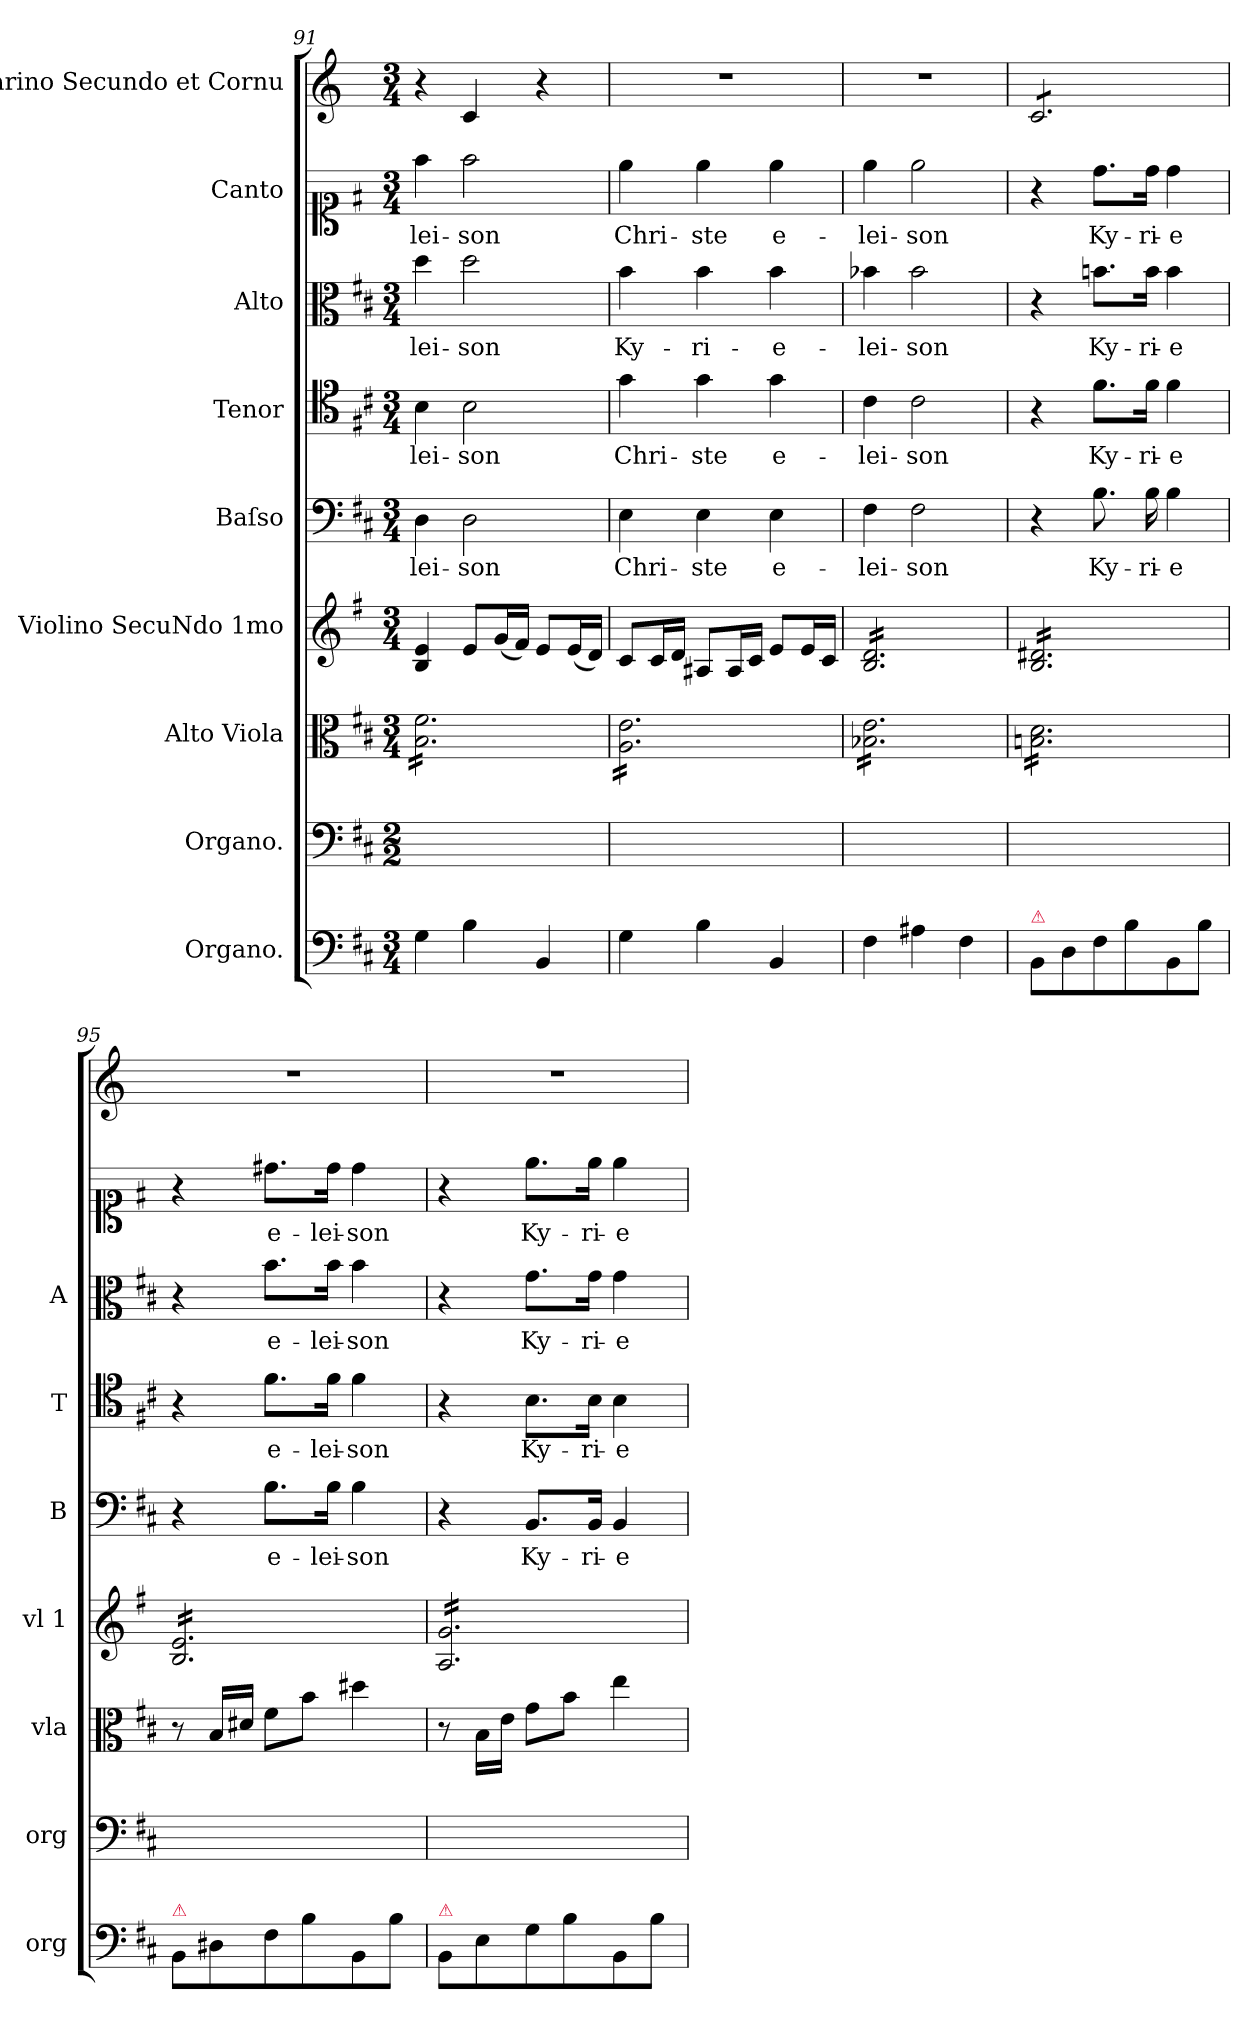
**kern	**kern	**kern	**kern	**kern	**text	**kern	**text	**kern	**text	**kern	**text	**kern
*part9	*part8	*part7	*part6	*part5	*part5	*part4	*part4	*part3	*part3	*part2	*part2	*part1
*staff9	*staff8	*staff7	*staff6	*staff5	*staff5	*staff4	*staff4	*staff3	*staff3	*staff2	*staff2	*staff1
*I"Organo.	*I"Organo.	*I"Alto Viola	*I"Violino SecuNdo 1mo	*I"Baſso	*	*I"Tenor	*	*I"Alto	*	*I"Canto	*	*I"Clarino Secundo et Cornu
*I'org	*I'org	*I'vla	*I'vl 1	*I'B	*	*I'T	*	*I'A	*	*	*	*
*clefF4	*clefF4	*clefC3	*clefG2	*clefF4	*	*clefC4	*	*clefC3	*	*clefC1	*	*clefG2
*	*	*	*	*	*	*	*	*	*	*	*	*ITrd6c10
*k[f#c#]	*k[f#c#]	*k[f#c#]	*k[f#]	*k[f#c#]	*	*k[f#c#]	*	*k[f#c#]	*	*k[f#]	*	*k[f#c#]
*M3/4	*M2/2	*M3/4	*M3/4	*M3/4	*	*M3/4	*	*M3/4	*	*M3/4	*	*M3/4
=91	=91	=91	=91	=91	=91	=91	=91	=91	=91	=91	=91	=91
!	!	!	!	!	!LO:LY:i	!	!LO:LY:i	!	!LO:LY:i	!	!LO:LY:i	!
*	*	*tremolo	*	*	*	*	*	*	*	*	*	*
4G\	2.ryy	16B\ 16f#\LL	4B/ 4e/	4D\	-lei-	4B\	-lei-	4dd\	-lei-	4ff#\	-lei-	4r
.	.	16B\ 16f#\	.	.	.	.	.	.	.	.	.	.
.	.	16B\ 16f#\	.	.	.	.	.	.	.	.	.	.
.	.	16B\ 16f#\	.	.	.	.	.	.	.	.	.	.
!	!	!	!	!	!LO:LY:i	!	!LO:LY:i	!	!LO:LY:i	!	!LO:LY:i	!
4B\	.	16B\ 16f#\	8e/L	2D\	-son	2B\	-son	2dd\	-son	2ff#\	-son	4D/
.	.	16B\ 16f#\	.	.	.	.	.	.	.	.	.	.
.	.	16B\ 16f#\	(16g/L	.	.	.	.	.	.	.	.	.
.	.	16B\ 16f#\	16f#/JJ)	.	.	.	.	.	.	.	.	.
4BB/	.	16B\ 16f#\	8e/L	.	.	.	.	.	.	.	.	4r
.	.	16B\ 16f#\	.	.	.	.	.	.	.	.	.	.
.	.	16B\ 16f#\	(16e/L	.	.	.	.	.	.	.	.	.
.	.	16B\ 16f#\JJ	16d/JJ)	.	.	.	.	.	.	.	.	.
=92	=92	=92	=92	=92	=92	=92	=92	=92	=92	=92	=92	=92
!	!	!	!	!	!	!	!	!	!LO:LY:i	!	!	!
4G\	2.ryy	16A\ 16e\LL	8c/L	4E\	Chri-	4g\	Chri-	4b\	Ky-	4ee\	Chri-	2.r
.	.	16A\ 16e\	.	.	.	.	.	.	.	.	.	.
.	.	16A\ 16e\	16c/L	.	.	.	.	.	.	.	.	.
.	.	16A\ 16e\	16d/JJ	.	.	.	.	.	.	.	.	.
!	!	!	!	!	!	!	!	!	!LO:LY:i	!	!	!
4B\	.	16A\ 16e\	8A#X/L	4E\	-ste	4g\	-ste	4b\	-ri-	4ee\	-ste	.
.	.	16A\ 16e\	.	.	.	.	.	.	.	.	.	.
.	.	16A\ 16e\	16A#/L	.	.	.	.	.	.	.	.	.
.	.	16A\ 16e\	16c/JJ	.	.	.	.	.	.	.	.	.
!	!	!	!	!	!	!	!	!	!LO:LY:i	!	!	!
4BB/	.	16A\ 16e\	8e/L	4E\	e-	4g\	e-	4b\	-e-	4ee\	e-	.
.	.	16A\ 16e\	.	.	.	.	.	.	.	.	.	.
.	.	16A\ 16e\	16e/L	.	.	.	.	.	.	.	.	.
.	.	16A\ 16e\JJ	16c/JJ	.	.	.	.	.	.	.	.	.
=93	=93	=93	=93	=93	=93	=93	=93	=93	=93	=93	=93	=93
!	!	!	!	!	!	!	!	!	!LO:LY:i	!	!	!
*	*	*	*tremolo	*	*	*	*	*	*	*	*	*
4F#\	2.ryy	16B-X\ 16e\LL	16B/ 16d/LL	4F#\	-lei-	4c#\	-lei-	4b-X\	-lei-	4ee\	-lei-	2.r
.	.	16B-X\ 16e\	16B/ 16d/	.	.	.	.	.	.	.	.	.
.	.	16B-X\ 16e\	16B/ 16d/	.	.	.	.	.	.	.	.	.
.	.	16B-X\ 16e\	16B/ 16d/	.	.	.	.	.	.	.	.	.
!	!	!	!	!	!	!	!	!	!LO:LY:i	!	!	!
4A#X\	.	16B-X\ 16e\	16B/ 16d/	2F#\	-son	2c#\	-son	2b-\	-son	2ee\	-son	.
.	.	16B-X\ 16e\	16B/ 16d/	.	.	.	.	.	.	.	.	.
.	.	16B-X\ 16e\	16B/ 16d/	.	.	.	.	.	.	.	.	.
.	.	16B-X\ 16e\	16B/ 16d/	.	.	.	.	.	.	.	.	.
4F#\	.	16B-X\ 16e\	16B/ 16d/	.	.	.	.	.	.	.	.	.
.	.	16B-X\ 16e\	16B/ 16d/	.	.	.	.	.	.	.	.	.
.	.	16B-X\ 16e\	16B/ 16d/	.	.	.	.	.	.	.	.	.
.	.	16B-X\ 16e\JJ	16B/ 16d/JJ	.	.	.	.	.	.	.	.	.
=94	=94	=94	=94	=94	=94	=94	=94	=94	=94	=94	=94	=94
!LO:TX:a:color=crimson:t=⚠	!	!	!	!	!	!	!	!	!	!	!	!
*	*	*	*	*	*	*	*	*	*	*	*	*tremolo
8BB\L	2.ryy	16Bn\ 16d\LL	16B/ 16d#X/LL	4r	.	4r	.	4r	.	4r	.	8D/L
.	.	16Bn\ 16d\	16B/ 16d#X/	.	.	.	.	.	.	.	.	.
8D\	.	16Bn\ 16d\	16B/ 16d#X/	.	.	.	.	.	.	.	.	8D/
.	.	16Bn\ 16d\	16B/ 16d#X/	.	.	.	.	.	.	.	.	.
8F#\	.	16Bn\ 16d\	16B/ 16d#X/	8.B\	Ky-	8.f#\L	Ky-	8.bn\L	Ky-	8.dd\L	Ky-	8D/
.	.	16Bn\ 16d\	16B/ 16d#X/	.	.	.	.	.	.	.	.	.
8B\	.	16Bn\ 16d\	16B/ 16d#X/	.	.	.	.	.	.	.	.	8D/
.	.	16Bn\ 16d\	16B/ 16d#X/	16B\	-ri-	16f#\Jk	-ri-	16b\Jk	-ri-	16dd\Jk	-ri-	.
8BB/	.	16Bn\ 16d\	16B/ 16d#X/	4B\	-e	4f#\	-e	4b\	-e	4dd\	-e	8D/
.	.	16Bn\ 16d\	16B/ 16d#X/	.	.	.	.	.	.	.	.	.
8B\J	.	16Bn\ 16d\	16B/ 16d#X/	.	.	.	.	.	.	.	.	8D/J
*	*	*	*	*	*	*	*	*	*	*	*	*Xtremolo
.	.	16Bn\ 16d\JJ	16B/ 16d#X/JJ	.	.	.	.	.	.	.	.	.
*	*	*Xtremolo	*	*	*	*	*	*	*	*	*	*
=95	=95	=95	=95	=95	=95	=95	=95	=95	=95	=95	=95	=95
!LO:TX:a:color=crimson:t=⚠	!	!	!	!	!	!	!	!	!	!	!	!
8BB\L	2.ryy	8r	16B/ 16e/LL	4r	.	4r	.	4r	.	4r	.	2.r
.	.	.	16B/ 16e/	.	.	.	.	.	.	.	.	.
8D#X\	.	16B/LL	16B/ 16e/	.	.	.	.	.	.	.	.	.
.	.	16d#X/JJ	16B/ 16e/	.	.	.	.	.	.	.	.	.
8F#\	.	8f#\L	16B/ 16e/	8.B\L	e-	8.f#\L	e-	8.b\L	e-	8.dd#X\L	e-	.
.	.	.	16B/ 16e/	.	.	.	.	.	.	.	.	.
8B\	.	8b\J	16B/ 16e/	.	.	.	.	.	.	.	.	.
.	.	.	16B/ 16e/	16B\Jk	-lei-	16f#\Jk	-lei-	16b\Jk	-lei-	16dd#\Jk	-lei-	.
8BB/	.	4dd#X\	16B/ 16e/	4B\	-son	4f#\	-son	4b\	-son	4dd#\	-son	.
.	.	.	16B/ 16e/	.	.	.	.	.	.	.	.	.
8B\J	.	.	16B/ 16e/	.	.	.	.	.	.	.	.	.
.	.	.	16B/ 16e/JJ	.	.	.	.	.	.	.	.	.
=96	=96	=96	=96	=96	=96	=96	=96	=96	=96	=96	=96	=96
!LO:TX:a:color=crimson:t=⚠	!	!	!	!	!	!	!	!	!	!	!	!
8BB\L	2.ryy	8r	16A/ 16g/LL	4r	.	4r	.	4r	.	4r	.	2.r
.	.	.	16A/ 16g/	.	.	.	.	.	.	.	.	.
8E\	.	16B\LL	16A/ 16g/	.	.	.	.	.	.	.	.	.
.	.	16e\JJ	16A/ 16g/	.	.	.	.	.	.	.	.	.
8G\	.	8g\L	16A/ 16g/	8.BB/L	Ky-	8.B\L	Ky-	8.g\L	Ky-	8.ee\L	Ky-	.
.	.	.	16A/ 16g/	.	.	.	.	.	.	.	.	.
8B\	.	8b\J	16A/ 16g/	.	.	.	.	.	.	.	.	.
.	.	.	16A/ 16g/	16BB/Jk	-ri-	16B\Jk	-ri-	16g\Jk	-ri-	16ee\Jk	-ri-	.
8BB/	.	4ee\	16A/ 16g/	4BB/	-e	4B\	-e	4g\	-e	4ee\	-e	.
.	.	.	16A/ 16g/	.	.	.	.	.	.	.	.	.
8B\J	.	.	16A/ 16g/	.	.	.	.	.	.	.	.	.
.	.	.	16A/ 16g/JJ	.	.	.	.	.	.	.	.	.
*	*	*	*Xtremolo	*	*	*	*	*	*	*	*	*
=	=	=	=	=	=	=	=	=	=	=	=	=
*-	*-	*-	*-	*-	*-	*-	*-	*-	*-	*-	*-	*-
